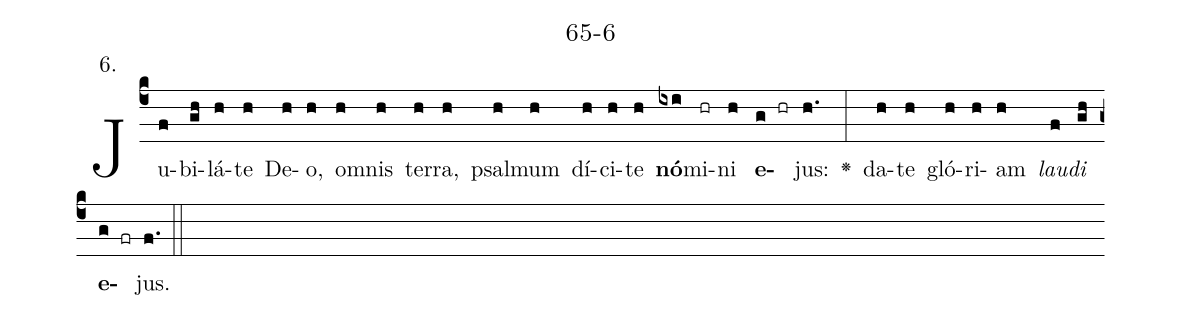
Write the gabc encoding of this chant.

name: 65-6;
annotation: 6.;
%%
(c4)Ju(f)bi(gh)lá(h)te(h) De(h)o,(h) om(h)nis(h) ter(h)ra,(h) psal(h)mum(h) dí(h)ci(h)te(h) <b>nó</b>(ixi)mi(hr)ni(h) <b>e</b>(g hr)jus:(h.) <v>\greheightstar</v>(:) da(h)te(h) gló(h)ri(h)am(h) <i>lau</i>(f)<i>di</i>(gh) <b>e</b>(g fr)jus.(f.) (::)


%E(h) u(h) o(f) u(gh) a(g) e.(f.) (::)
